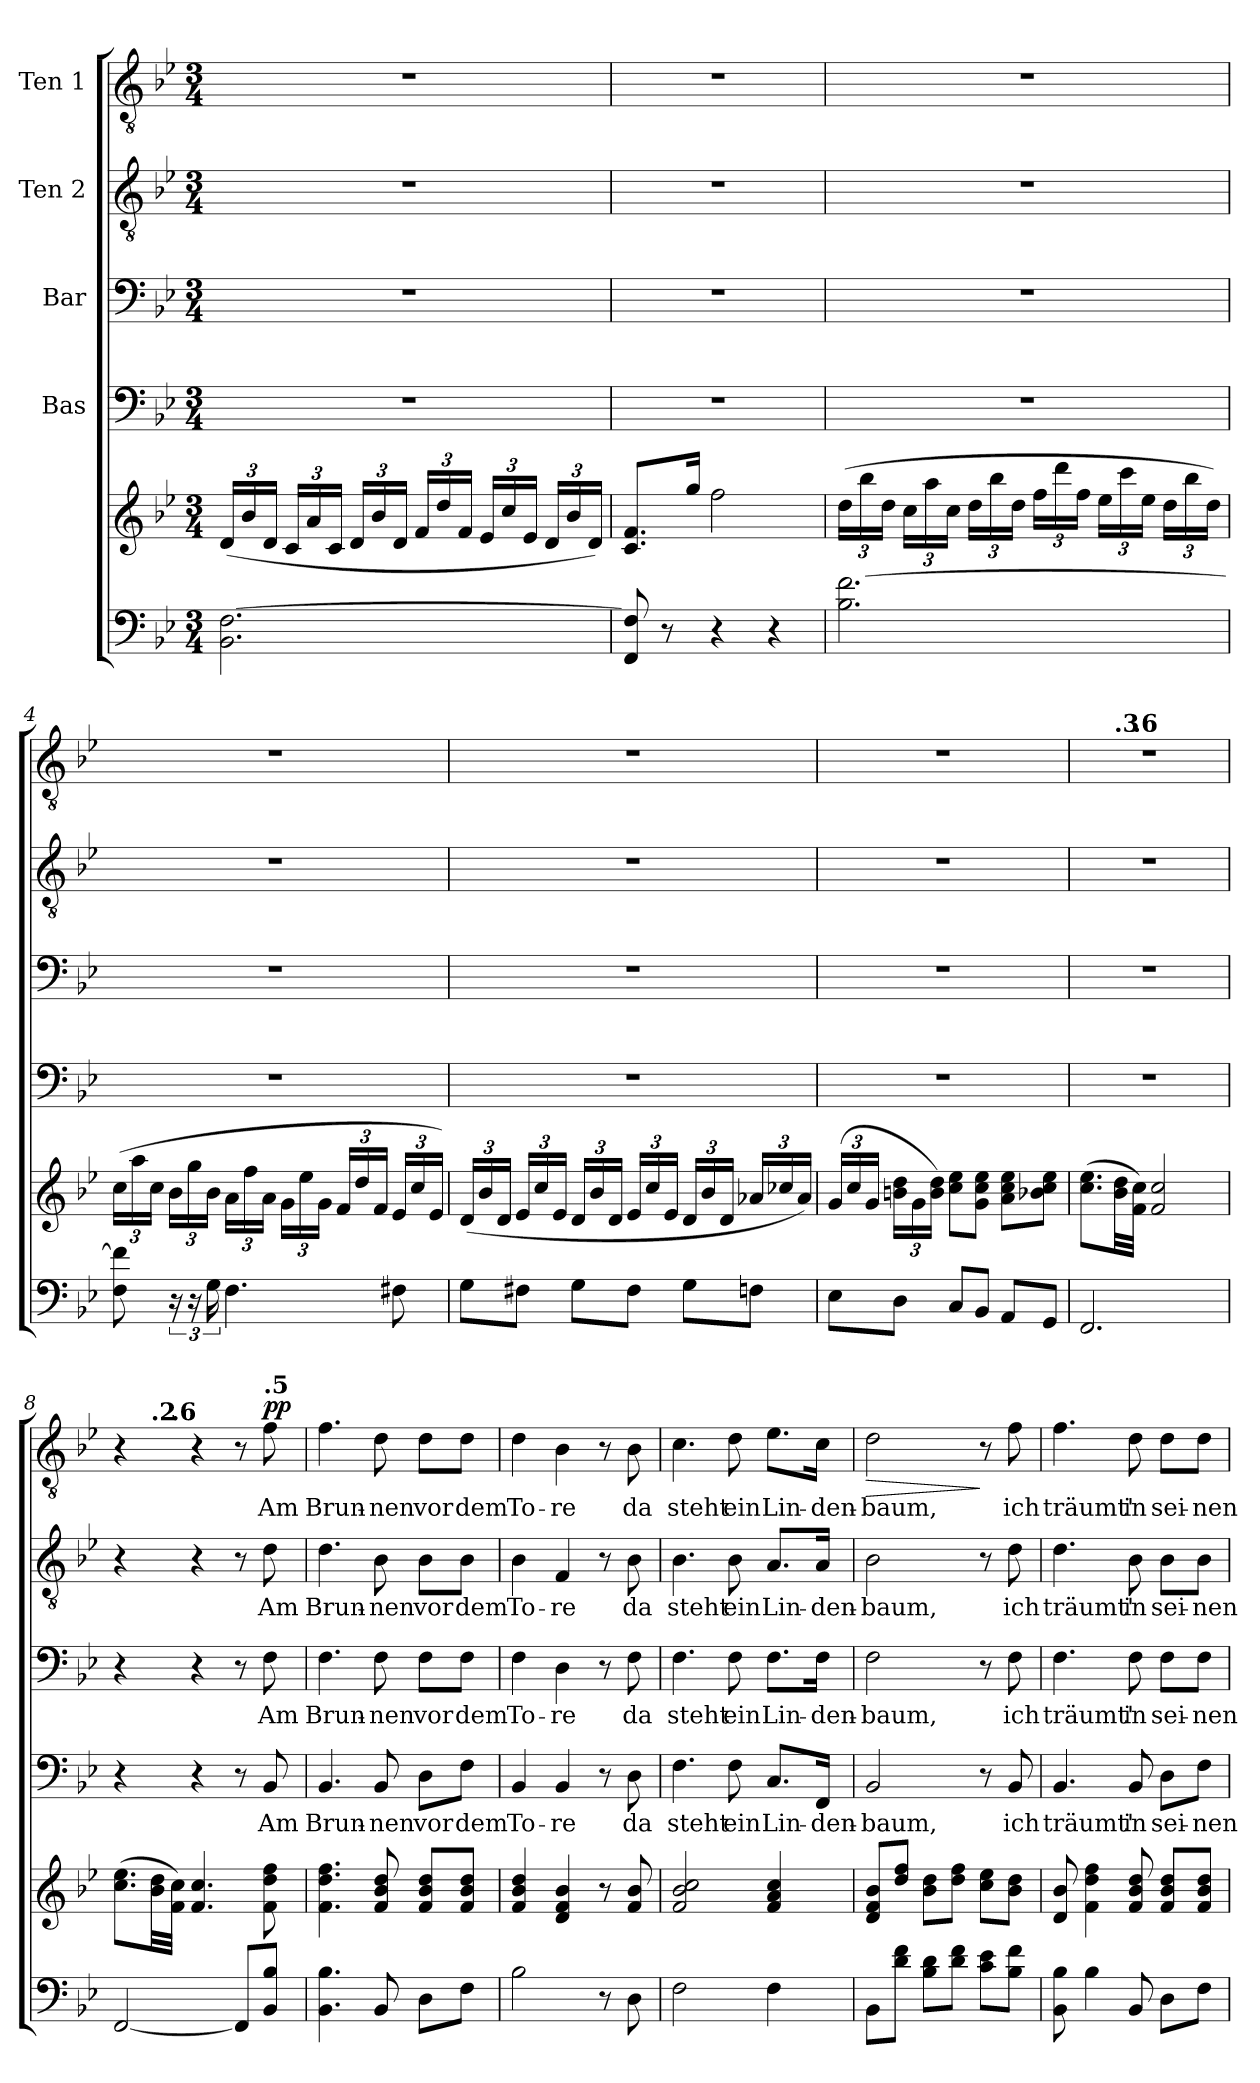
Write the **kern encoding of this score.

**kern	**kern	**kern	**text	**kern	**text	**kern	**text	**kern	**text	**dynam
*part5	*part5	*part4	*part4	*part3	*part3	*part2	*part2	*part1	*part1	*part1
*staff6	*staff5	*staff4	*staff4	*staff3	*staff3	*staff2	*staff2	*staff1	*staff1	*staff1
*	*	*I"Bas	*	*I"Bar	*	*I"Ten 2	*	*I"Ten 1	*	*
*clefF4	*clefG2	*clefF4	*	*clefF4	*	*clefGv2	*	*clefGv2	*	*
*k[b-e-]	*k[b-e-]	*k[b-e-]	*	*k[b-e-]	*	*k[b-e-]	*	*k[b-e-]	*	*
*B-:	*B-:	*B-:	*	*B-:	*	*B-:	*	*B-:	*	*
*M3/4	*M3/4	*M3/4	*	*M3/4	*	*M3/4	*	*M3/4	*	*
*MM80	*MM80	*MM80	*	*MM80	*	*MM80	*	*MM80	*	*
*	*Xbrackettup	*	*	*	*	*	*	*	*	*
=1	=1	=1	=1	=1	=1	=1	=1	=1	=1	=1
2.BB-\ [2.F\	(>24d/LL	2.r	.	2.r	.	2.r	.	2.r	.	.
.	24b-/	.	.	.	.	.	.	.	.	.
.	24d/JJ	.	.	.	.	.	.	.	.	.
.	24c/LL	.	.	.	.	.	.	.	.	.
.	24a/	.	.	.	.	.	.	.	.	.
.	24c/JJ	.	.	.	.	.	.	.	.	.
.	24d/LL	.	.	.	.	.	.	.	.	.
.	24b-/	.	.	.	.	.	.	.	.	.
.	24d/JJ	.	.	.	.	.	.	.	.	.
.	24f/LL	.	.	.	.	.	.	.	.	.
.	24dd/	.	.	.	.	.	.	.	.	.
.	24f/JJ	.	.	.	.	.	.	.	.	.
.	24e-/LL	.	.	.	.	.	.	.	.	.
.	24cc/	.	.	.	.	.	.	.	.	.
.	24e-/JJ	.	.	.	.	.	.	.	.	.
.	24d/LL	.	.	.	.	.	.	.	.	.
.	24b-/	.	.	.	.	.	.	.	.	.
.	24d/JJ)	.	.	.	.	.	.	.	.	.
=2	=2	=2	=2	=2	=2	=2	=2	=2	=2	=2
8FF/ 8F/]	8.c/ 8.f/L	2.r	.	2.r	.	2.r	.	2.r	.	.
8r	.	.	.	.	.	.	.	.	.	.
.	16gg/Jk	.	.	.	.	.	.	.	.	.
4r	2ff\	.	.	.	.	.	.	.	.	.
4r	.	.	.	.	.	.	.	.	.	.
=3	=3	=3	=3	=3	=3	=3	=3	=3	=3	=3
2.B-\ [2.f\	(>24dd\LL	2.r	.	2.r	.	2.r	.	2.r	.	.
.	24bb-\	.	.	.	.	.	.	.	.	.
.	24dd\JJ	.	.	.	.	.	.	.	.	.
.	24cc\LL	.	.	.	.	.	.	.	.	.
.	24aa\	.	.	.	.	.	.	.	.	.
.	24cc\JJ	.	.	.	.	.	.	.	.	.
.	24dd\LL	.	.	.	.	.	.	.	.	.
.	24bb-\	.	.	.	.	.	.	.	.	.
.	24dd\JJ	.	.	.	.	.	.	.	.	.
.	24ff\LL	.	.	.	.	.	.	.	.	.
.	24ddd\	.	.	.	.	.	.	.	.	.
.	24ff\JJ	.	.	.	.	.	.	.	.	.
.	24ee-\LL	.	.	.	.	.	.	.	.	.
.	24ccc\	.	.	.	.	.	.	.	.	.
.	24ee-\JJ	.	.	.	.	.	.	.	.	.
.	24dd\LL	.	.	.	.	.	.	.	.	.
.	24bb-\	.	.	.	.	.	.	.	.	.
.	24dd\JJ)	.	.	.	.	.	.	.	.	.
!!LO:LB:g=z
=4	=4	=4	=4	=4	=4	=4	=4	=4	=4	=4
8F\ 8f\]	(>24cc\LL	2.r	.	2.r	.	2.r	.	2.r	.	.
.	24aa\	.	.	.	.	.	.	.	.	.
.	24cc\JJ	.	.	.	.	.	.	.	.	.
24r	24b-\LL	.	.	.	.	.	.	.	.	.
24r	24gg\	.	.	.	.	.	.	.	.	.
24G\	24b-\JJ	.	.	.	.	.	.	.	.	.
4.F\	24a\LL	.	.	.	.	.	.	.	.	.
.	24ff\	.	.	.	.	.	.	.	.	.
.	24a\JJ	.	.	.	.	.	.	.	.	.
.	24g\LL	.	.	.	.	.	.	.	.	.
.	24ee-\	.	.	.	.	.	.	.	.	.
.	24g\JJ	.	.	.	.	.	.	.	.	.
.	24f/LL	.	.	.	.	.	.	.	.	.
.	24dd/	.	.	.	.	.	.	.	.	.
.	24f/JJ	.	.	.	.	.	.	.	.	.
8F#X\	24e-/LL	.	.	.	.	.	.	.	.	.
.	24cc/	.	.	.	.	.	.	.	.	.
.	24e-/JJ)	.	.	.	.	.	.	.	.	.
=5	=5	=5	=5	=5	=5	=5	=5	=5	=5	=5
8G\L	(>24d/LL	2.r	.	2.r	.	2.r	.	2.r	.	.
.	24b-/	.	.	.	.	.	.	.	.	.
.	24d/JJ	.	.	.	.	.	.	.	.	.
8F#X\J	24e-/LL	.	.	.	.	.	.	.	.	.
.	24cc/	.	.	.	.	.	.	.	.	.
.	24e-/JJ	.	.	.	.	.	.	.	.	.
8G\L	24d/LL	.	.	.	.	.	.	.	.	.
.	24b-/	.	.	.	.	.	.	.	.	.
.	24d/JJ	.	.	.	.	.	.	.	.	.
8F#\J	24e-/LL	.	.	.	.	.	.	.	.	.
.	24cc/	.	.	.	.	.	.	.	.	.
.	24e-/JJ	.	.	.	.	.	.	.	.	.
8G\L	24d/LL	.	.	.	.	.	.	.	.	.
.	24b-/	.	.	.	.	.	.	.	.	.
.	24d/JJ	.	.	.	.	.	.	.	.	.
8Fn\J	24a-X/LL	.	.	.	.	.	.	.	.	.
.	24cc-X/	.	.	.	.	.	.	.	.	.
.	24a-/JJ)	.	.	.	.	.	.	.	.	.
=6	=6	=6	=6	=6	=6	=6	=6	=6	=6	=6
8E-\L	(>24g/LL	2.r	.	2.r	.	2.r	.	2.r	.	.
.	24cc/	.	.	.	.	.	.	.	.	.
.	24g/JJ	.	.	.	.	.	.	.	.	.
8D\J	24bn\ 24dd\LL	.	.	.	.	.	.	.	.	.
.	24g\	.	.	.	.	.	.	.	.	.
.	24b\ 24dd\JJ)	.	.	.	.	.	.	.	.	.
8C/L	8cc\ 8ee-\L	.	.	.	.	.	.	.	.	.
8BB-/J	8g\ 8cc\ 8ee-\J	.	.	.	.	.	.	.	.	.
8AA/L	8a\ 8cc\ 8ee-\L	.	.	.	.	.	.	.	.	.
8GG/J	8b-X\ 8cc\ 8ee-\J	.	.	.	.	.	.	.	.	.
=7	=7	=7	=7	=7	=7	=7	=7	=7	=7	=7
*	*	*	*	*	*	*	*	*MM80	*	*
*	*	*	*	*	*	*	*	*^	*	*
*	*	*	*	*	*	*	*	*	*^	*	*
*	*	*	*	*	*	*	*	*	*	*^	*	*
2.FF/	(>8.cc\ 8.ee-\L	2.r	.	2.r	.	2.r	.	2.r	8.ryy	8..ryy	4ryy	.	.
*	*	*	*	*	*	*	*	*MM76	*	*	*	*	*
!	!	!	!	!	!	!	!	!	!LO:TX:a:B:t=.3	!	!	!	!
.	32b-\ 32dd\LL	.	.	.	.	.	.	.	2ryy	.	.	.	.
*	*	*	*	*	*	*	*	*MM75	*	*	*	*	*
!	!	!	!	!	!	!	!	!	!	!LO:TX:a:B:t=.6	!	!	!
.	32f\ 32cc\JJJ)	.	.	.	.	.	.	.	.	2ryy	.	.	.
*	*	*	*	*	*	*	*	*MM75	*	*	*	*	*
.	2f/ 2cc/	.	.	.	.	.	.	.	.	.	2ryy	.	.
.	.	.	.	.	.	.	.	.	16ryy	.	.	.	.
.	.	.	.	.	.	.	.	.	.	32ryy	.	.	.
*	*	*	*	*	*	*	*	*v	*v	*v	*v	*	*
!!LO:PB:g=z
=8	=8	=8	=8	=8	=8	=8	=8	=8	=8	=8
*	*	*	*	*	*	*	*	*MM65	*	*
*	*	*	*	*	*	*	*	*^	*	*
*	*	*	*	*	*	*	*	*	*^	*	*
[2FF/	(>8.cc\ 8.ee-\L	4r	.	4r	.	4r	.	4r	8.ryy	8..ryy	.	.
*	*	*	*	*	*	*	*	*MM61	*	*	*	*
!	!	!	!	!	!	!	!	!	!LO:TX:a:B:t=.2	!	!	!
.	32b-\ 32dd\LL	.	.	.	.	.	.	.	2ryy	.	.	.
*	*	*	*	*	*	*	*	*MM60	*	*	*	*
!	!	!	!	!	!	!	!	!	!	!LO:TX:a:B:t=.6	!	!
.	32f\ 32cc\JJJ)	.	.	.	.	.	.	.	.	2ryy	.	.
*	*	*	*	*	*	*	*	*MM60	*	*	*	*
.	4.f/ 4.cc/	4r	.	4r	.	4r	.	4r	.	.	.	.
*	*	*	*	*	*	*	*	*MM55	*	*	*	*
8FF/L]	.	8r	.	8r	.	8r	.	8r	.	.	.	.
*	*	*	*	*	*	*	*	*MM52	*	*	*	*
!	!	!	!	!	!	!	!	!LO:TX:a:B:t=.5	!	!	!	!
!	!	!	!LO:LY:b	!	!LO:LY:b	!	!LO:LY:b	!	!	!	!LO:LY:b	!LO:DY:b
8BB-/ 8B-/J	8f\ 8dd\ 8ff\	8BB-/	Am	8F\	Am	8d\	Am	8f\	.	.	Am	pp
.	.	.	.	.	.	.	.	.	16ryy	.	.	.
.	.	.	.	.	.	.	.	.	.	32ryy	.	.
*	*	*	*	*	*	*	*	*v	*v	*v	*	*
=9	=9	=9	=9	=9	=9	=9	=9	=9	=9	=9
!!LO:REH:place=s1:a:B:fs=14:t=1
*	*	*	*	*	*	*	*	*MM72	*	*
*	*	*	*	*	*	*	*	*^	*	*
*	*	*	*	*	*	*	*	*	*^	*	*
!	!	!	!LO:LY:b	!	!LO:LY:b	!	!LO:LY:b	!	!	!	!LO:LY:b	!
*	*	*	*	*	*	*	*	*v	*v	*v	*	*
4.BB-\ 4.B-\	4.f\ 4.dd\ 4.ff\	4.BB-/	Brun-	4.F\	Brun-	4.d\	Brun-	4.f\	Brun-	.
!	!	!	!LO:LY:b	!	!LO:LY:b	!	!LO:LY:b	!	!LO:LY:b	!
8BB-/	8f/ 8b-/ 8dd/	8BB-/	-nen	8F\	-nen	8B-\	-nen	8d\	-nen	.
!	!	!	!LO:LY:b	!	!LO:LY:b	!	!LO:LY:b	!	!LO:LY:b	!
8D\L	8f/ 8b-/ 8dd/L	8D\L	vor	8F\L	vor	8B-\L	vor	8d\L	vor	.
!	!	!	!LO:LY:b	!	!LO:LY:b	!	!LO:LY:b	!	!LO:LY:b	!
8F\J	8f/ 8b-/ 8dd/J	8F\J	dem	8F\J	dem	8B-\J	dem	8d\J	dem	.
=10	=10	=10	=10	=10	=10	=10	=10	=10	=10	=10
!	!	!	!LO:LY:b	!	!LO:LY:b	!	!LO:LY:b	!	!LO:LY:b	!
2B-\	4f/ 4b-/ 4dd/	4BB-/	To-	4F\	To-	4B-\	To-	4d\	To-	.
!	!	!	!LO:LY:b	!	!LO:LY:b	!	!LO:LY:b	!	!LO:LY:b	!
.	4d/ 4f/ 4b-/	4BB-/	-re	4D\	-re	4F/	-re	4B-\	-re	.
8r	8r	8r	.	8r	.	8r	.	8r	.	.
!	!	!	!LO:LY:b	!	!LO:LY:b	!	!LO:LY:b	!	!LO:LY:b	!
8D\	8f/ 8b-/	8D\	da	8F\	da	8B-\	da	8B-\	da	.
=11	=11	=11	=11	=11	=11	=11	=11	=11	=11	=11
!	!	!	!LO:LY:b	!	!LO:LY:b	!	!LO:LY:b	!	!LO:LY:b	!
2F\	2f/ 2b-/ 2cc/	4.F\	steht	4.F\	steht	4.B-\	steht	4.c\	steht	.
!	!	!	!LO:LY:b	!	!LO:LY:b	!	!LO:LY:b	!	!LO:LY:b	!
.	.	8F\	ein	8F\	ein	8B-\	ein	8d\	ein	.
!	!	!	!LO:LY:b	!	!LO:LY:b	!	!LO:LY:b	!	!LO:LY:b	!
4F\	4f/ 4a/ 4cc/	8.C/L	Lin-	8.F\L	Lin-	8.A/L	Lin-	8.e-\L	Lin-	.
!	!	!	!LO:LY:b	!	!LO:LY:b	!	!LO:LY:b	!	!LO:LY:b	!
.	.	16FF/Jk	-den-	16F\Jk	-den-	16A/Jk	-den-	16c\Jk	-den-	.
=12	=12	=12	=12	=12	=12	=12	=12	=12	=12	=12
!	!	!	!LO:LY:b	!	!LO:LY:b	!	!LO:LY:b	!	!LO:LY:b	!LO:HP:b
8BB-\L	8d/ 8f/ 8b-/L	2BB-/	-baum,	2F\	-baum,	2B-\	-baum,	2d\	-baum,	>
8d\ 8f\J	8dd/ 8ff/J	.	.	.	.	.	.	.	.	.
8B-\ 8d\L	8b-\ 8dd\L	.	.	.	.	.	.	.	.	.
8d\ 8f\J	8dd\ 8ff\J	.	.	.	.	.	.	.	.	.
8c\ 8e-\L	8cc\ 8ee-\L	8r	.	8r	.	8r	.	8r	.	]
!	!	!	!LO:LY:b	!	!LO:LY:b	!	!LO:LY:b	!	!LO:LY:b	!
8B-\ 8f\J	8b-\ 8dd\J	8BB-/	ich	8F\	ich	8d\	ich	8f\	ich	.
!!LO:LB:g=z
=13	=13	=13	=13	=13	=13	=13	=13	=13	=13	=13
!	!	!	!LO:LY:b	!	!LO:LY:b	!	!LO:LY:b	!	!LO:LY:b	!
8BB-\ 8B-\	8d/ 8b-/	4.BB-/	träumt'	4.F\	träumt'	4.d\	träumt'	4.f\	träumt'	.
4B-\	4f\ 4dd\ 4ff\	.	.	.	.	.	.	.	.	.
!	!	!	!LO:LY:b	!	!LO:LY:b	!	!LO:LY:b	!	!LO:LY:b	!
8BB-/	8f/ 8b-/ 8dd/	8BB-/	in	8F\	in	8B-\	in	8d\	in	.
!	!	!	!LO:LY:b	!	!LO:LY:b	!	!LO:LY:b	!	!LO:LY:b	!
8D\L	8f/ 8b-/ 8dd/L	8D\L	sei-	8F\L	sei-	8B-\L	sei-	8d\L	sei-	.
!	!	!	!LO:LY:b	!	!LO:LY:b	!	!LO:LY:b	!	!LO:LY:b	!
8F\J	8f/ 8b-/ 8dd/J	8F\J	-nen	8F\J	-nen	8B-\J	-nen	8d\J	-nen	.
=	=	=	=	=	=	=	=	=	=	=
*-	*-	*-	*-	*-	*-	*-	*-	*-	*-	*-
